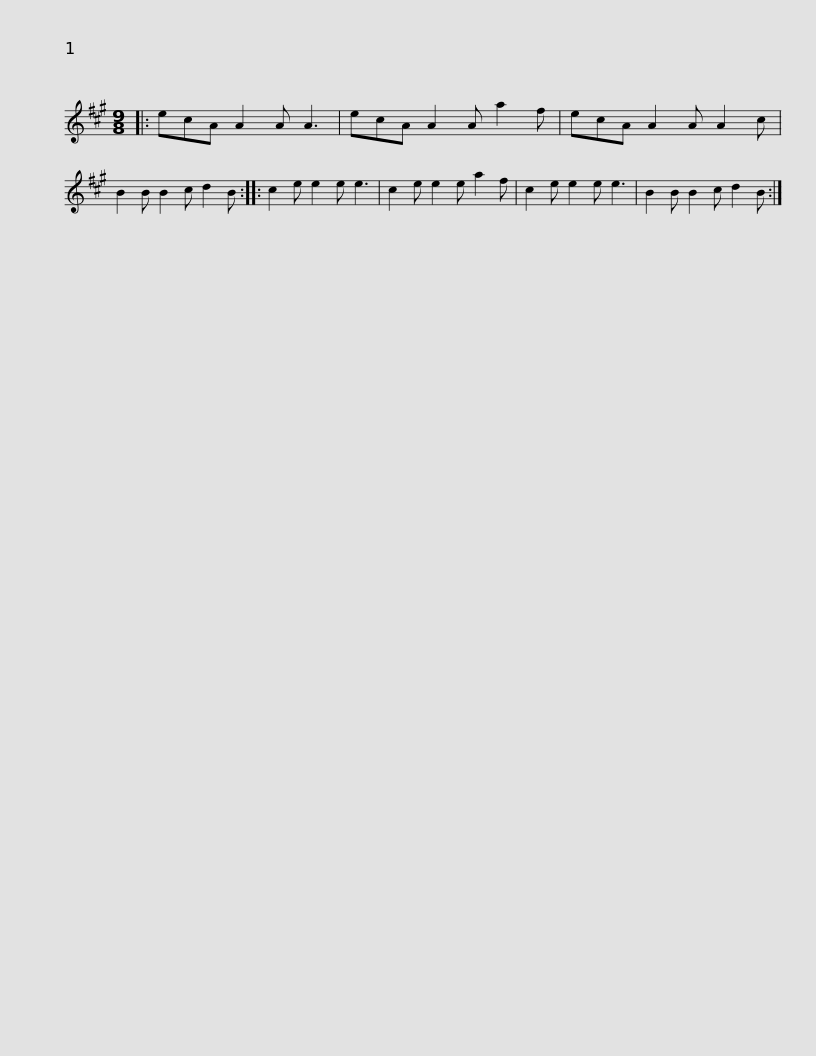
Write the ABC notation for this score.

X:1
L:1/8
M:9/8
I:linebreak $
K:A
V:1 treble
V:1
|: ecA A2 A A3 | ecA A2 A a2 f | ecA A2 A A2 c | B2 B B2 c d2 B :: c2 e e2 e e3 | %5
 c2 e e2 e a2 f |$ c2 e e2 e e3 | B2 B B2 c d2 B :| %8
